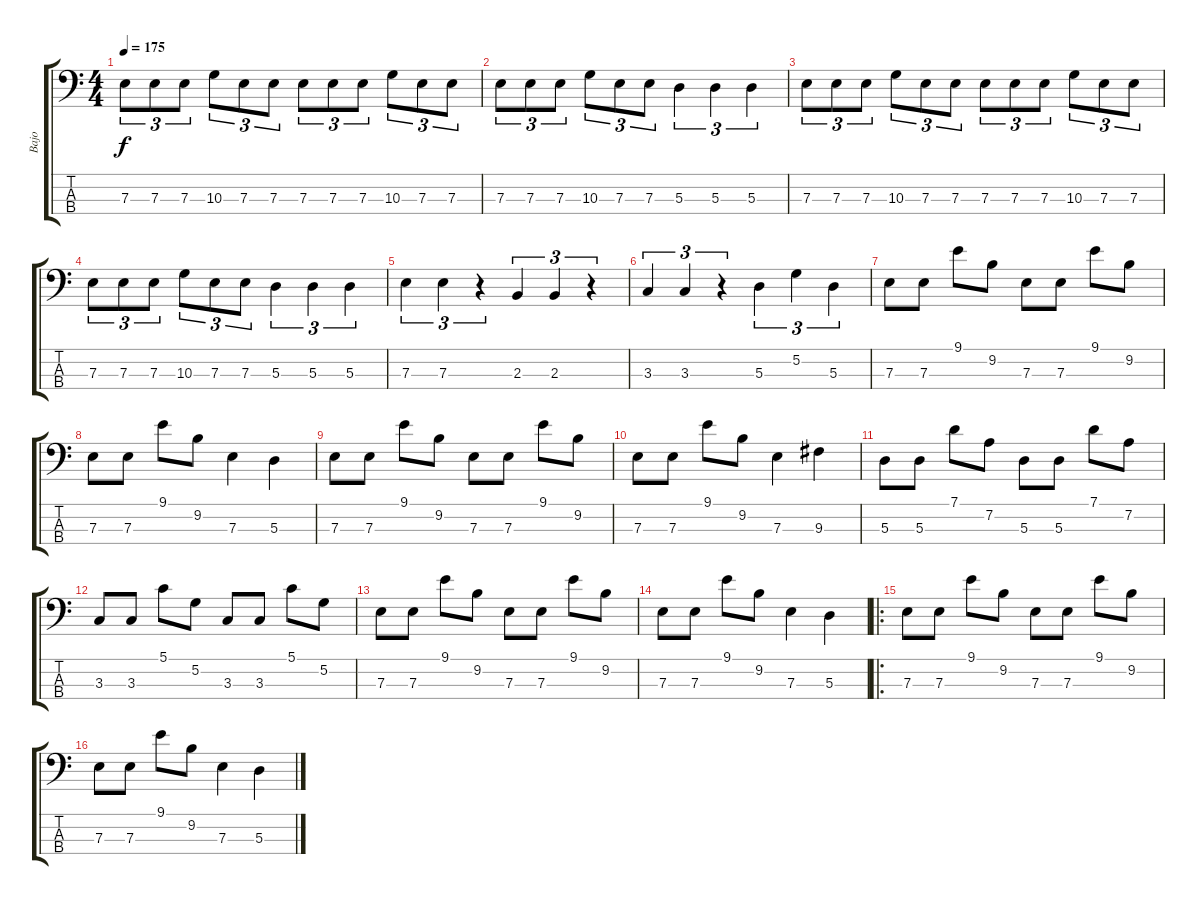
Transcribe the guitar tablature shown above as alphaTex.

\track ("Bajo" "Bajo") {instrument electricbasspick}
\staff {score tabs}
\tuning (G2 D2 A1 E1) {hide}
\ts (4 4)
\tempo 175
\clef f4
\ks c
7.3.8{tu (3 2) dy f} 7.3.8{tu (3 2)} 7.3.8{tu (3 2)} 10.3.8{tu (3 2)} 7.3.8{tu (3 2)} 7.3.8{tu (3 2)} 7.3.8{tu (3 2)} 7.3.8{tu (3 2)} 7.3.8{tu (3 2)} 10.3.8{tu (3 2)} 7.3.8{tu (3 2)} 7.3.8{tu (3 2)} |
7.3.8{tu (3 2)} 7.3.8{tu (3 2)} 7.3.8{tu (3 2)} 10.3.8{tu (3 2)} 7.3.8{tu (3 2)} 7.3.8{tu (3 2)} 5.3.4{tu (3 2)} 5.3.4{tu (3 2)} 5.3.4{tu (3 2)} |
7.3.8{tu (3 2)} 7.3.8{tu (3 2)} 7.3.8{tu (3 2)} 10.3.8{tu (3 2)} 7.3.8{tu (3 2)} 7.3.8{tu (3 2)} 7.3.8{tu (3 2)} 7.3.8{tu (3 2)} 7.3.8{tu (3 2)} 10.3.8{tu (3 2)} 7.3.8{tu (3 2)} 7.3.8{tu (3 2)} |
7.3.8{tu (3 2)} 7.3.8{tu (3 2)} 7.3.8{tu (3 2)} 10.3.8{tu (3 2)} 7.3.8{tu (3 2)} 7.3.8{tu (3 2)} 5.3.4{tu (3 2)} 5.3.4{tu (3 2)} 5.3.4{tu (3 2)} |
7.3.4{tu (3 2)} 7.3.4{tu (3 2)} r.4{tu (3 2)} 2.3.4{tu (3 2)} 2.3.4{tu (3 2)} r.4{tu (3 2)} |
3.3.4{tu (3 2)} 3.3.4{tu (3 2)} r.4{tu (3 2)} 5.3.4{tu (3 2)} 5.2.4{tu (3 2)} 5.3.4{tu (3 2)} |
7.3.8 7.3.8 9.1.8 9.2.8 7.3.8 7.3.8 9.1.8 9.2.8 |
7.3.8 7.3.8 9.1.8 9.2.8 7.3.4 5.3.4 |
7.3.8 7.3.8 9.1.8 9.2.8 7.3.8 7.3.8 9.1.8 9.2.8 |
7.3.8 7.3.8 9.1.8 9.2.8 7.3.4 9.3.4 |
5.3.8 5.3.8 7.1.8 7.2.8 5.3.8 5.3.8 7.1.8 7.2.8 |
3.3.8 3.3.8 5.1.8 5.2.8 3.3.8 3.3.8 5.1.8 5.2.8 |
7.3.8 7.3.8 9.1.8 9.2.8 7.3.8 7.3.8 9.1.8 9.2.8 |
7.3.8 7.3.8 9.1.8 9.2.8 7.3.4 5.3.4 |
\ro
7.3.8 7.3.8 9.1.8 9.2.8 7.3.8 7.3.8 9.1.8 9.2.8 |
7.3.8 7.3.8 9.1.8 9.2.8 7.3.4 5.3.4
